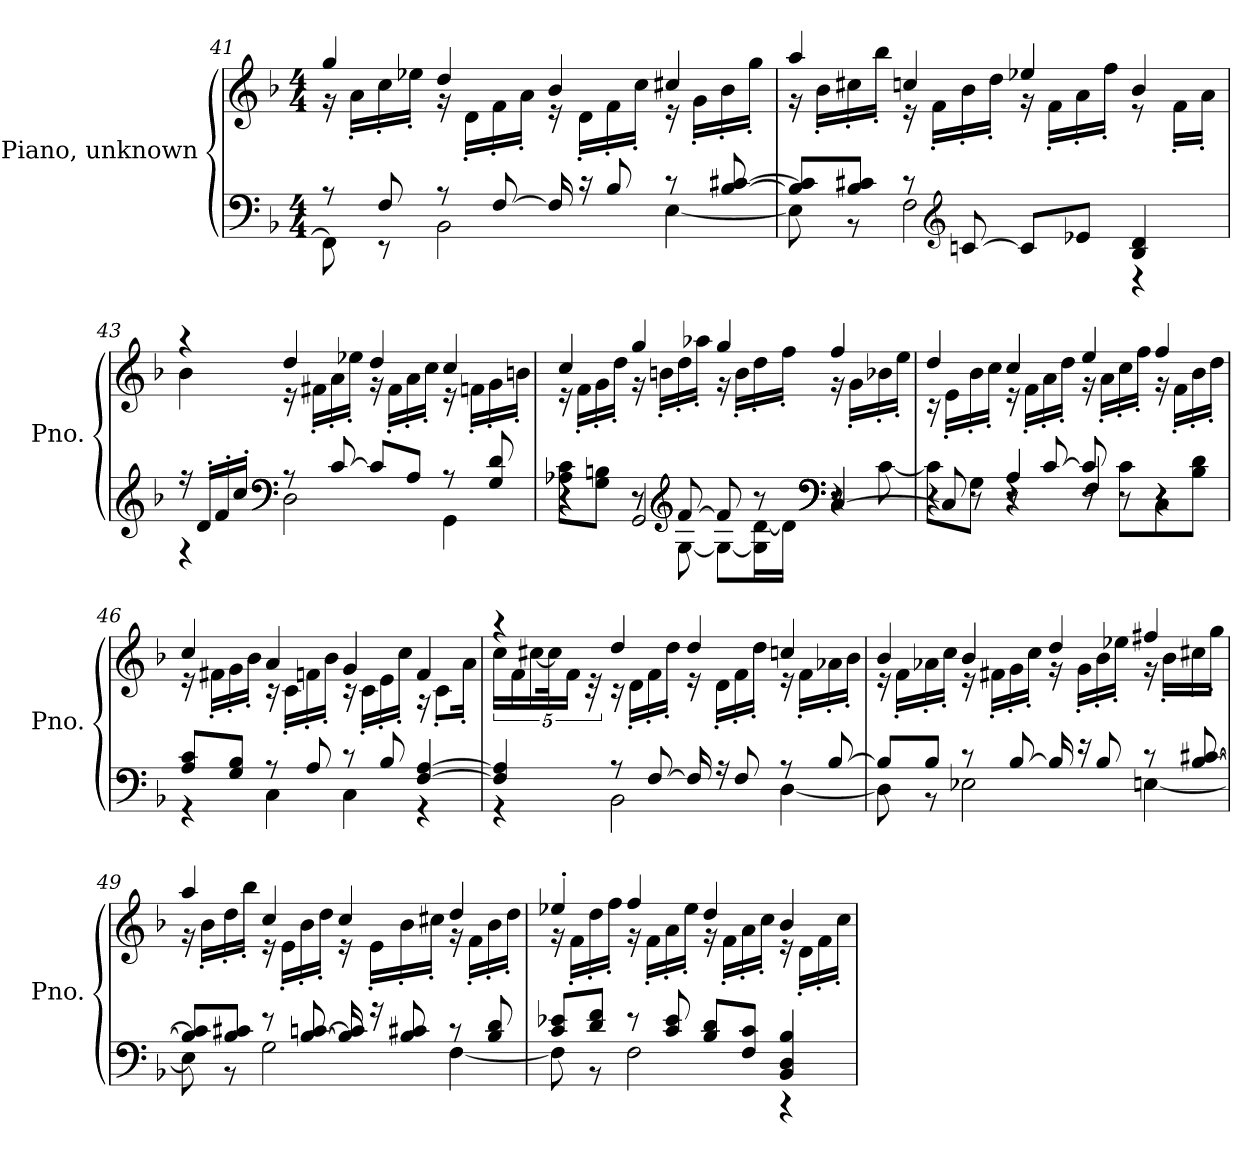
**kern	**kern
*part1	*part1
*staff2	*staff1
*I"Piano, unknown	*
*I'Pno.	*
!!LO:LB:g=z
*clefF4	*clefG2
*k[b-]	*k[b-]
*M4/4	*M4/4
=41	=41
*^	*^
8r	8FF\]	4gg/	16r
.	.	.	16a'\LL
8F/	8r	.	16cc'\
.	.	.	16ee-X'\JJ
8r	2BB-\	4dd/	16r
.	.	.	16d'\LL
[8F/	.	.	16f'\
.	.	.	16a'\JJ
16F/]	.	4b-/	16r
16r	.	.	16d'\LL
8B-/	.	.	16f'\
.	.	.	16cc'\JJ
8r	[4E\	4cc#X/	16r
.	.	.	16g'\LL
[8B-/ [8c#X/	.	.	16b-'\
.	.	.	16gg'\JJ
=42	=42	=42	=42
8B-/] 8c#/]L	8E\]	4aa/	16r
.	.	.	16b-'\LL
8B-/ 8c#X/J	8r	.	16cc#X'\
.	.	.	16bb-'\JJ
8r	2F\	4ccn/	16r
.	.	.	16f'\LL
*clefG2	*	*	*
[8cn/	.	.	16b-'\
.	.	.	16dd'\JJ
8c/L]	.	4ee-X/	16r
.	.	.	16f'\LL
8e-X/J	.	.	16a'\
.	.	.	16ff'\JJ
4B-/ 4d/	4r	4b-/	8r
.	.	.	16f'\LL
.	.	.	16a'\JJ
!!LO:LB:g=z	!!
=43	=43	=43	=43
16r	4r	4r	4b-\
16d'/LL	.	.	.
16f'/	.	.	.
16cc'/JJ	.	.	.
*clefF4	*	*	*
8r	2D\	4dd/	16r
.	.	.	16f#X'\LL
[8c/	.	.	16a'\
.	.	.	16ee-X'\JJ
8c/L]	.	4dd/	16r
.	.	.	16f#'\LL
8A/J	.	.	16a'\
.	.	.	16cc'\JJ
8r	4GG\	4cc/	16r
.	.	.	16fn'\LL
8G/ 8d/	.	.	16g'\
.	.	.	16bn'\JJ
=44	=44	=44	=44
*	*^	*	*
4r	8A-X\ 8c\L	4r	4cc/	16r
.	.	.	.	16f'\LL
.	8G\ 8Bn\J	.	.	16g'\
.	.	.	.	16dd'\JJ
8r	8r	2GG/	4gg/	16r
.	.	.	.	16bn'\LL
*clefG2	*	*	*	*
[8f/	[8G\	.	.	16dd'\
.	.	.	.	16aa-X'\JJ
8f/]	8G\L_	.	4gg/	16r
.	.	.	.	16b'\LL
8r	16G\] [16d\L	.	.	16dd'\
.	16d\JJ]	.	.	16ff'\JJ
*clefF4	*	*	*	*
4r	8r	[4C/	4ff/	16r
.	.	.	.	16g'\LL
.	[8c\	.	.	16b-X'\
.	.	.	.	16ee'\JJ
!!LO:PB:g=z	!!
=45	=45	=45	=45	=45
4r	8c\L]	8C/]	4dd/	16r
.	.	.	.	16e'\LL
.	8G\J	8r	.	16b-'\
.	.	.	.	16cc'\JJ
8r	4r	4A/	4cc/	16r
.	.	.	.	16f'\LL
[8c/	.	.	.	16a'\
.	.	.	.	16dd'\JJ
8c/]	8r	4F/	4ee/	16r
.	.	.	.	16a'\LL
8r	8c\L	.	.	16cc'\
.	.	.	.	16ff'\JJ
4r	8C\	4r	4ff/	16r
.	.	.	.	16f'\LL
.	8B-\ 8d\J	.	.	16b-'\
.	.	.	.	16dd'\JJ
*	*v	*v	*	*
=46	=46	=46	=46
8A/ 8c/L	4r	4cc/	16r
.	.	.	16f#X'\LL
8G/ 8B-/J	.	.	16g'\
.	.	.	16b-'\JJ
8r	4C\	4a/	16r
.	.	.	16c'\LL
8A/	.	.	16fn'\
.	.	.	16b-'\JJ
8r	4C\	4g/	16r
.	.	.	16c'\LL
8B-/	.	.	16e'\
.	.	.	16cc'\JJ
[4F/ [4A/	4r	4f/	16r
.	.	.	8c'\L
.	.	.	16a'\Jk
!!LO:LB:g=z	!!
=47	=47	=47	=47
4F/] 4A/]	4r	4r	20cc\LL
.	.	.	20f\
.	.	.	[20cc#X\
.	.	.	40cc#\K]
.	.	.	20f\JJ
.	.	.	40r
8r	2BB-\	4dd/	16r
.	.	.	16d'\LL
[8F/	.	.	16f'\
.	.	.	16dd'\JJ
16F/]	.	4dd/	16r
16r	.	.	16d'\LL
8F/	.	.	16f'\
.	.	.	16dd'\JJ
8r	[4D\	4ccn/	16r
.	.	.	16f'\LL
[8B-/	.	.	16a-X'\
.	.	.	16b-'\JJ
=48	=48	=48	=48
8B-/L]	8D\]	4b-/	16r
.	.	.	16f'\LL
8B-/J	8r	.	16a-X'\
.	.	.	16cc'\JJ
8r	2E-X\	4b-/	16r
.	.	.	16f#X'\LL
[8B-/	.	.	16g'\
.	.	.	16cc'\JJ
16B-/]	.	4dd/	16r
16r	.	.	16g'\LL
8B-/	.	.	16b-'\
.	.	.	16ee-X'\JJ
8r	[4En\	4ff#X/	16r
.	.	.	16b-'\LL
[8B-/ [8c#X/	.	.	16cc#X'\
.	.	.	16gg'\JJ
!!LO:LB:g=z	!!
=49	=49	=49	=49
8B-/] 8c#/]L	8E\]	4aa/	16r
.	.	.	16b-'\LL
8B-/ 8c#X/J	8r	.	16dd'\
.	.	.	16bb-'\JJ
8r	2G\	4cc/	16r
.	.	.	16e'\LL
[8B-/ [8cn/	.	.	16b-'\
.	.	.	16dd'\JJ
16B-/] 16c/]	.	4cc/	16r
16r	.	.	16e'\LL
8B-/ 8c#X/	.	.	16b-'\
.	.	.	16cc#X'\JJ
8r	[4F\	4dd/	16r
.	.	.	16f'\LL
8B-/ 8d/	.	.	16b-'\
.	.	.	16dd'\JJ
=50	=50	=50	=50
8c/ 8e-X/L	8F\]	4ee-X'/	16r
.	.	.	16f'\LL
8d/ 8f/J	8r	.	16dd'\
.	.	.	16ff'\JJ
8r	2F\	4ff/	16r
.	.	.	16f'\LL
8c/ 8e-/	.	.	16a'\
.	.	.	16ee-'\JJ
8B-/ 8d/L	.	4dd/	16r
.	.	.	16f'\LL
8F/ 8c/J	.	.	16a'\
.	.	.	16cc'\JJ
4BB-/ 4D/ 4B-/	4r	4b-/	16r
.	.	.	16d'\LL
.	.	.	16f'\
.	.	.	16cc'\JJ
*v	*v	*	*
*	*v	*v
=	=
*-	*-
